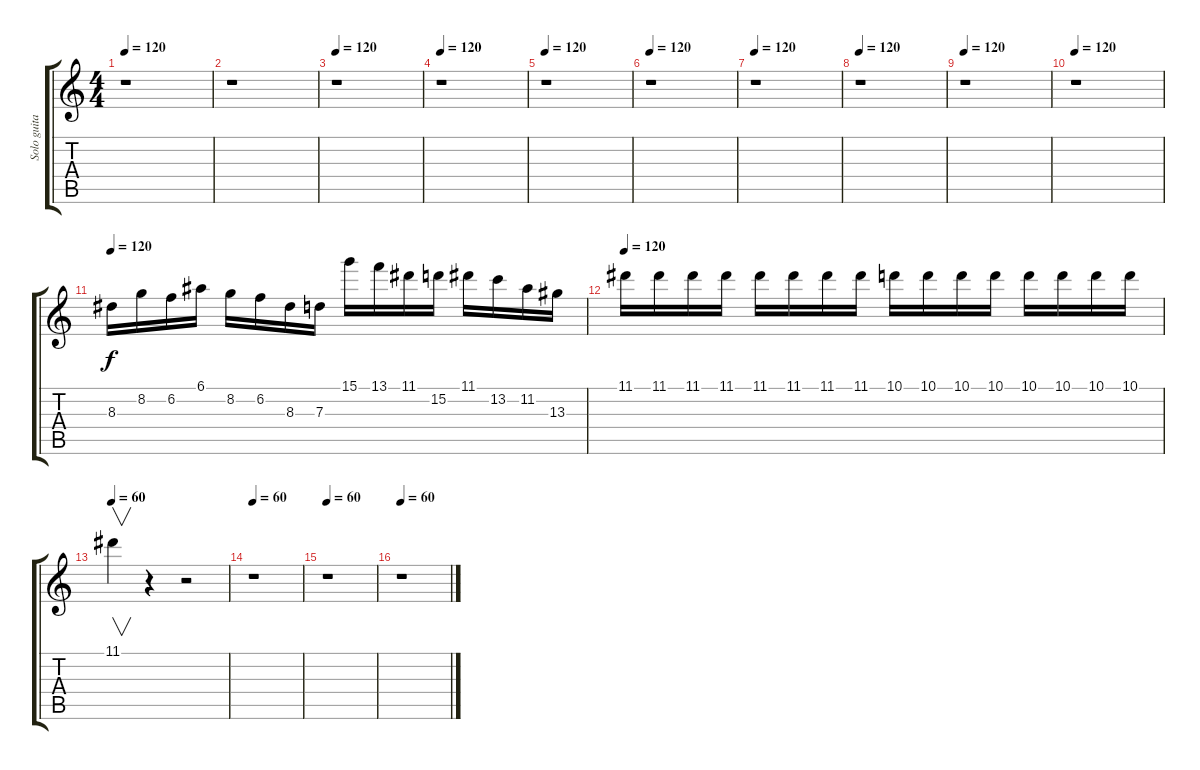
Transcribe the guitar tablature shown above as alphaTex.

\track ("Solo guitar 2" "Solo guita") {instrument distortionguitar}
\staff {score tabs}
\tuning (E4 B3 G3 D3 A2 E2) {hide}
\ts (4 4)
\tempo 120
\clef g2
\ks c
r.1{dy f} |
r.1 |
\tempo 120
r.1 |
\tempo 120
r.1 |
\tempo 120
r.1 |
\tempo 120
r.1 |
\tempo 120
r.1 |
\tempo 120
r.1 |
\tempo 120
r.1 |
\tempo 120
r.1 |
\tempo 120
8.3.16 8.2.16 6.2.16 6.1.16 8.2.16 6.2.16 8.3.16 7.3.16 15.1.16 13.1.16 11.1.16 15.2.16 11.1.16 13.2.16 11.2.16 13.3.16 |
\tempo 120
11.1.16 11.1.16 11.1.16 11.1.16 11.1.16 11.1.16 11.1.16 11.1.16 10.1.16 10.1.16 10.1.16 10.1.16 10.1.16 10.1.16 10.1.16 10.1.16 |
\tempo 60
11.1.4{v} r.4 r.2 |
\tempo 60
r.1 |
\tempo 60
r.1 |
\tempo 60
r.1
